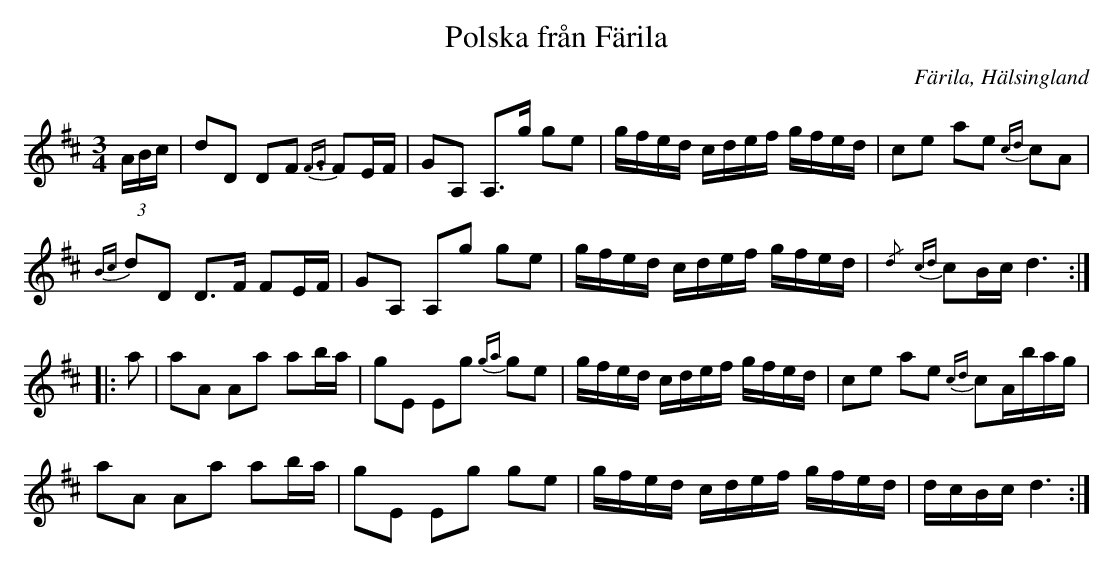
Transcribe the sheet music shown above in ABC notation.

X:1
T:Polska från Färila
O:Färila, Hälsingland
M:3/4
L:1/16
U:t=turn
K:D
(3ABc | d2D2 D2F2 {F3/2G}F2EF | G2A,2 A,2>g2 g2e2 | gfed cdef gfed | c2e2 a2e2 {c2/3d2/3}c2A2 |
{Bc}d2D2 D2>F2 F2EF | G2A,2 A,2g2 g2e2 | gfed cdef gfed | {/d}{cd}c2Bc d6 ::
a2 | a2A2 A2a2 a2ba | g2E2 E2g2 {ga}g2e2 | gfed cdef gfed | c2e2 a2e2 {cd}c2A5/6b3/6a2/6g2/6 |
a2A2 A2a2 a2ba | g2E2 E2g2 g2e2 | gfed cdef gfed | dcBc d6 :|
